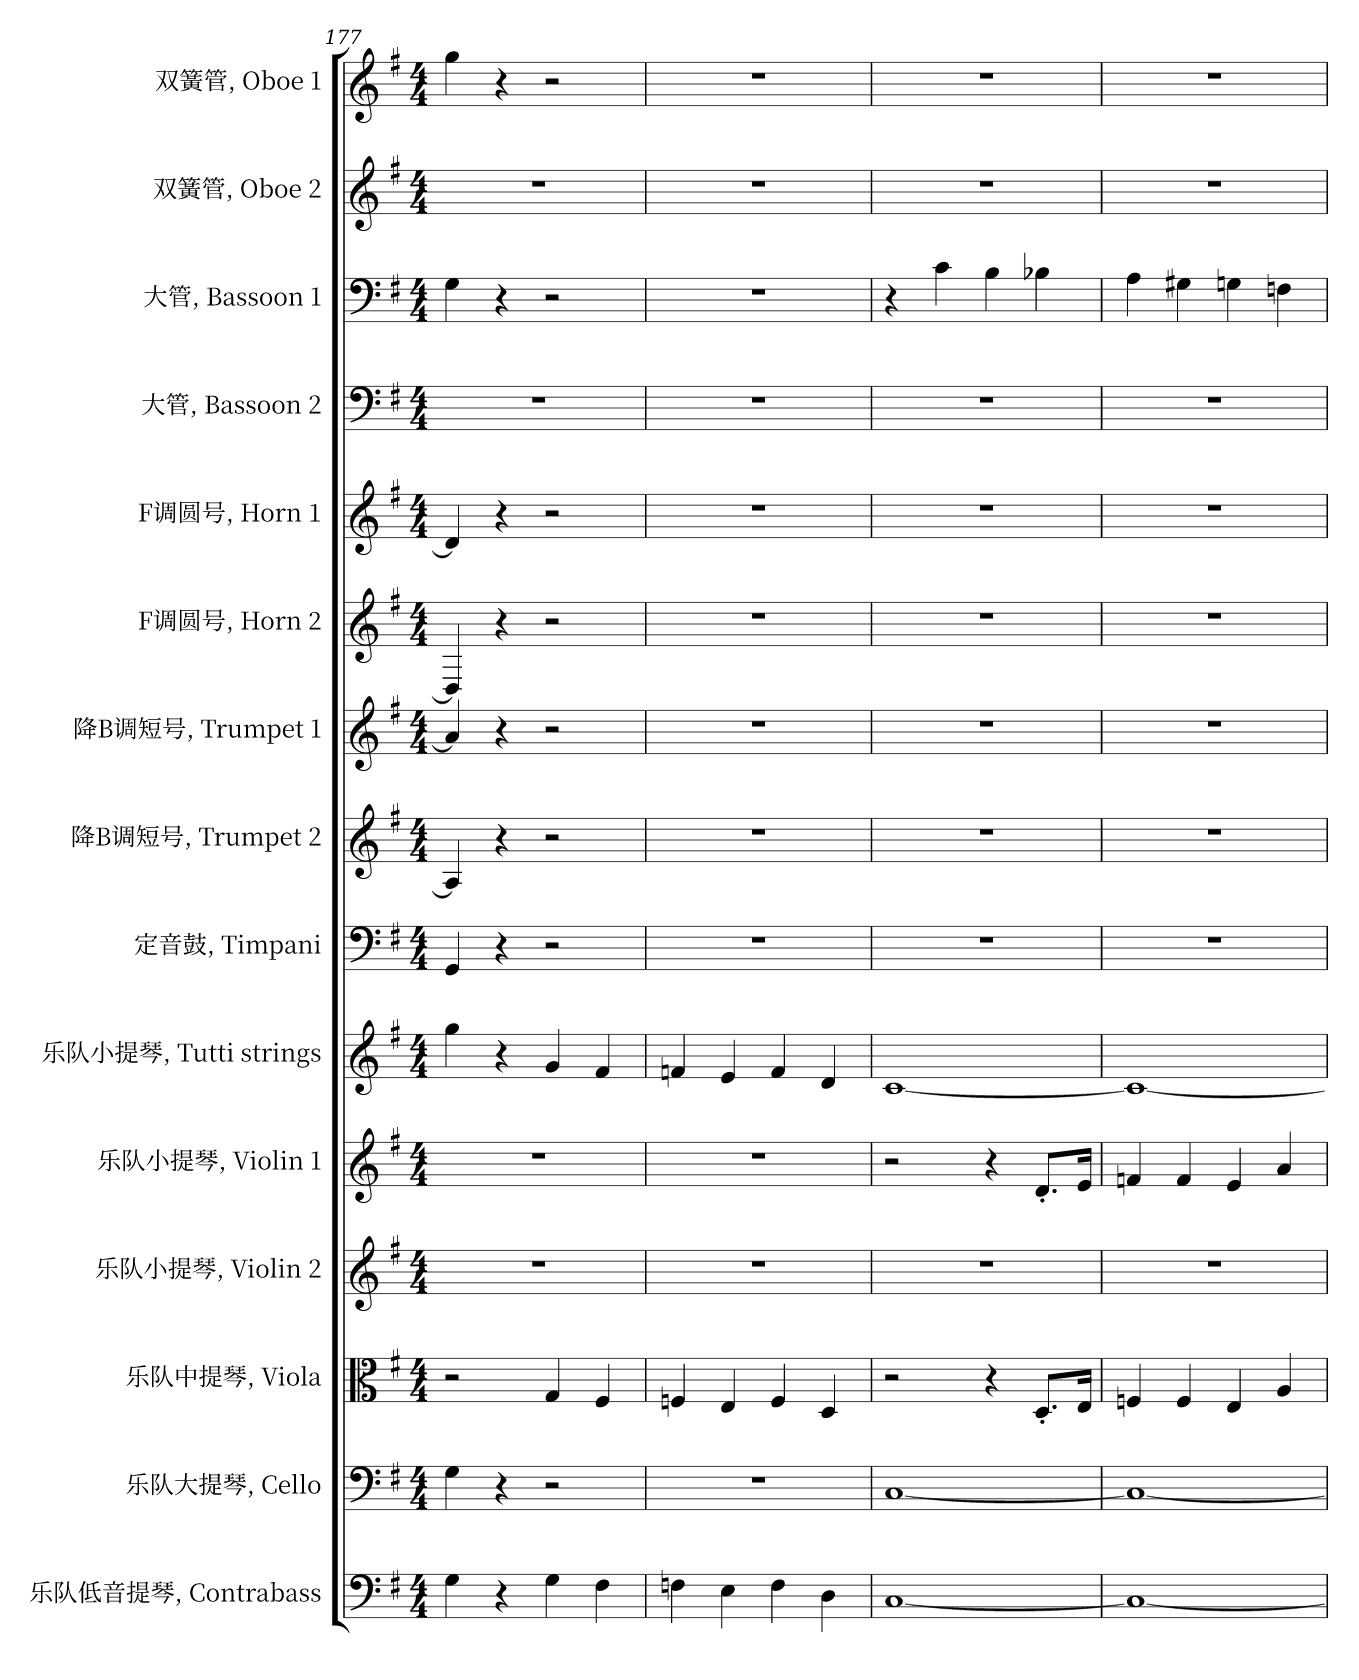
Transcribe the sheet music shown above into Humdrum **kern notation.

**kern	**kern	**kern	**kern	**kern	**kern	**kern	**kern	**kern	**kern	**kern	**kern	**kern	**kern	**kern
*part15	*part14	*part13	*part12	*part11	*part10	*part9	*part8	*part7	*part6	*part5	*part4	*part3	*part2	*part1
*staff15	*staff14	*staff13	*staff12	*staff11	*staff10	*staff9	*staff8	*staff7	*staff6	*staff5	*staff4	*staff3	*staff2	*staff1
*I"乐队低音提琴, Contrabass	*I"乐队大提琴, Cello	*I"乐队中提琴, Viola	*I"乐队小提琴, Violin 2	*I"乐队小提琴, Violin 1	*I"乐队小提琴, Tutti strings	*I"定音鼓, Timpani	*I"降B调短号, Trumpet 2	*I"降B调短号, Trumpet 1	*I"F调圆号, Horn 2	*I"F调圆号, Horn 1	*I"大管, Bassoon 2	*I"大管, Bassoon 1	*I"双簧管, Oboe 2	*I"双簧管, Oboe 1
*I'Cbs.	*	*	*	*	*	*I'Timp.	*	*	*I'F Hn.	*I'F Hn.	*I'Bsn.	*I'Bsn.	*I'Ob.	*I'Ob.
*clefF4	*clefF4	*clefC3	*clefG2	*clefG2	*clefG2	*clefF4	*clefG2	*clefG2	*clefG2	*clefG2	*clefF4	*clefF4	*clefG2	*clefG2
*ITrd7c12	*	*	*	*	*	*	*ITrd1c2	*ITrd1c2	*ITrd4c7	*ITrd4c7	*	*	*	*
*k[f#]	*k[f#]	*k[f#]	*k[f#]	*k[f#]	*k[f#]	*k[f#]	*k[b-]	*k[b-]	*k[]	*k[]	*k[f#]	*k[f#]	*k[f#]	*k[f#]
*M4/4	*M4/4	*M4/4	*M4/4	*M4/4	*M4/4	*M4/4	*M4/4	*M4/4	*M4/4	*M4/4	*M4/4	*M4/4	*M4/4	*M4/4
=177	=177	=177	=177	=177	=177	=177	=177	=177	=177	=177	=177	=177	=177	=177
4GG\	4G\	2r	1r	1r	4gg\	4GG/	4G/]	4g/]	4GG/]	4G/]	1r	4G\	1r	4gg\
*	*	*	*	*	*	*	*	*	*	*	*	*	*	*MM130
4r	4r	.	.	.	4r	4r	4r	4r	4r	4r	.	4r	.	4r
*	*	*	*	*	*	*	*	*	*	*	*	*	*	*MM146
4GG\	2r	4G/	.	.	4g/	2r	2r	2r	2r	2r	.	2r	.	2r
4FF#\	.	4F#/	.	.	4f#/	.	.	.	.	.	.	.	.	.
=178	=178	=178	=178	=178	=178	=178	=178	=178	=178	=178	=178	=178	=178	=178
*	*	*	*	*	*	*	*	*	*	*	*	*	*	*MM144
4FFn\	1r	4Fn/	1r	1r	4fn/	1r	1r	1r	1r	1r	1r	1r	1r	1r
4EE\	.	4E/	.	.	4e/	.	.	.	.	.	.	.	.	.
4FF\	.	4F/	.	.	4f/	.	.	.	.	.	.	.	.	.
4DD\	.	4D/	.	.	4d/	.	.	.	.	.	.	.	.	.
!!LO:PB:g=z
=179	=179	=179	=179	=179	=179	=179	=179	=179	=179	=179	=179	=179	=179	=179
*	*	*	*	*	*	*	*	*	*	*	*	*	*	*MM144
[1CC	[1C	2r	1r	2r	[1c	1r	1r	1r	1r	1r	1r	4r	1r	1r
.	.	.	.	.	.	.	.	.	.	.	.	4c\	.	.
.	.	4r	.	4r	.	.	.	.	.	.	.	4B\	.	.
.	.	8.D'/L	.	8.d'/L	.	.	.	.	.	.	.	4B-X\	.	.
.	.	16E/Jk	.	16e/Jk	.	.	.	.	.	.	.	.	.	.
=180	=180	=180	=180	=180	=180	=180	=180	=180	=180	=180	=180	=180	=180	=180
*	*	*	*	*	*	*	*	*	*	*	*	*	*	*MM149
1CC_	1C_	4Fn/	1r	4fn/	1c_	1r	1r	1r	1r	1r	1r	4A\	1r	1r
.	.	4F/	.	4f/	.	.	.	.	.	.	.	4G#X\	.	.
.	.	4E/	.	4e/	.	.	.	.	.	.	.	4Gn\	.	.
.	.	4A/	.	4a/	.	.	.	.	.	.	.	4Fn\	.	.
=	=	=	=	=	=	=	=	=	=	=	=	=	=	=
*-	*-	*-	*-	*-	*-	*-	*-	*-	*-	*-	*-	*-	*-	*-
